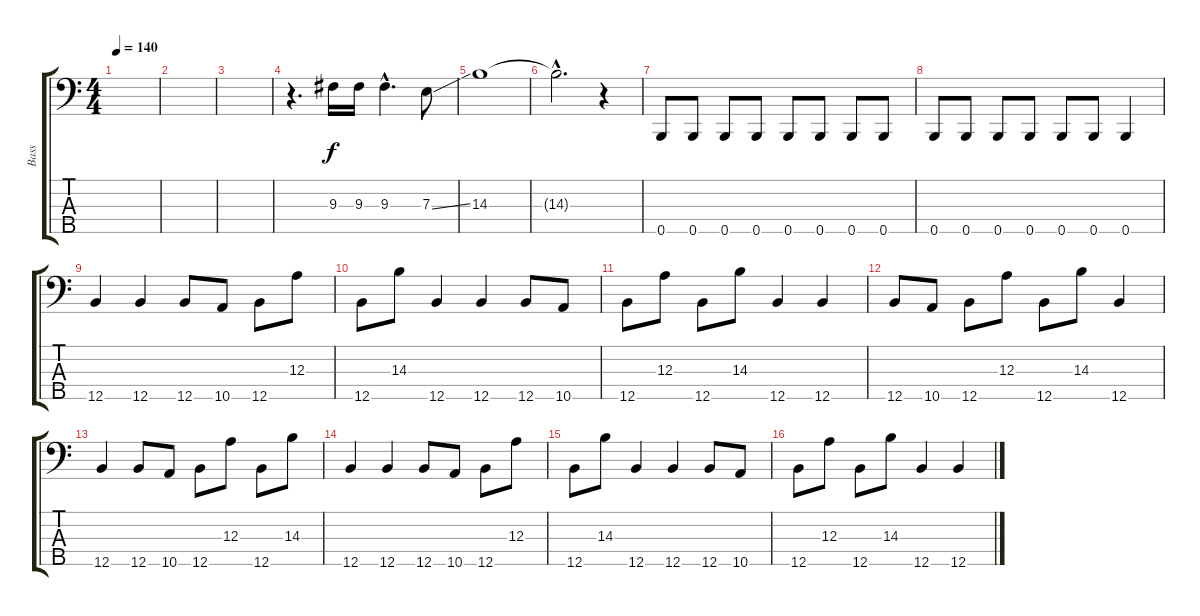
\track ("Bass" "Bass") {instrument electricbassfinger}
\staff {score tabs}
\tuning (G2 D2 A1 E1 B0) {hide}
\ts (4 4)
\tempo 140
\clef f4
\ks c
|
|
|
r.4{d} 9.3.16 9.3.16 9.3{hac}.4{d} 7.3{ss}.8 |
14.3.1 |
14.3{hac t}.2{d} r.4 |
0.5.8 0.5.8 0.5.8 0.5.8 0.5.8 0.5.8 0.5.8 0.5.8 |
0.5.8 0.5.8 0.5.8 0.5.8 0.5.8 0.5.8 0.5.4 |
12.5.4 12.5.4 12.5.8 10.5.8 12.5.8 12.3.8 |
12.5.8 14.3.8 12.5.4 12.5.4 12.5.8 10.5.8 |
12.5.8 12.3.8 12.5.8 14.3.8 12.5.4 12.5.4 |
12.5.8 10.5.8 12.5.8 12.3.8 12.5.8 14.3.8 12.5.4 |
12.5.4 12.5.8 10.5.8 12.5.8 12.3.8 12.5.8 14.3.8 |
12.5.4 12.5.4 12.5.8 10.5.8 12.5.8 12.3.8 |
12.5.8 14.3.8 12.5.4 12.5.4 12.5.8 10.5.8 |
12.5.8 12.3.8 12.5.8 14.3.8 12.5.4 12.5.4
